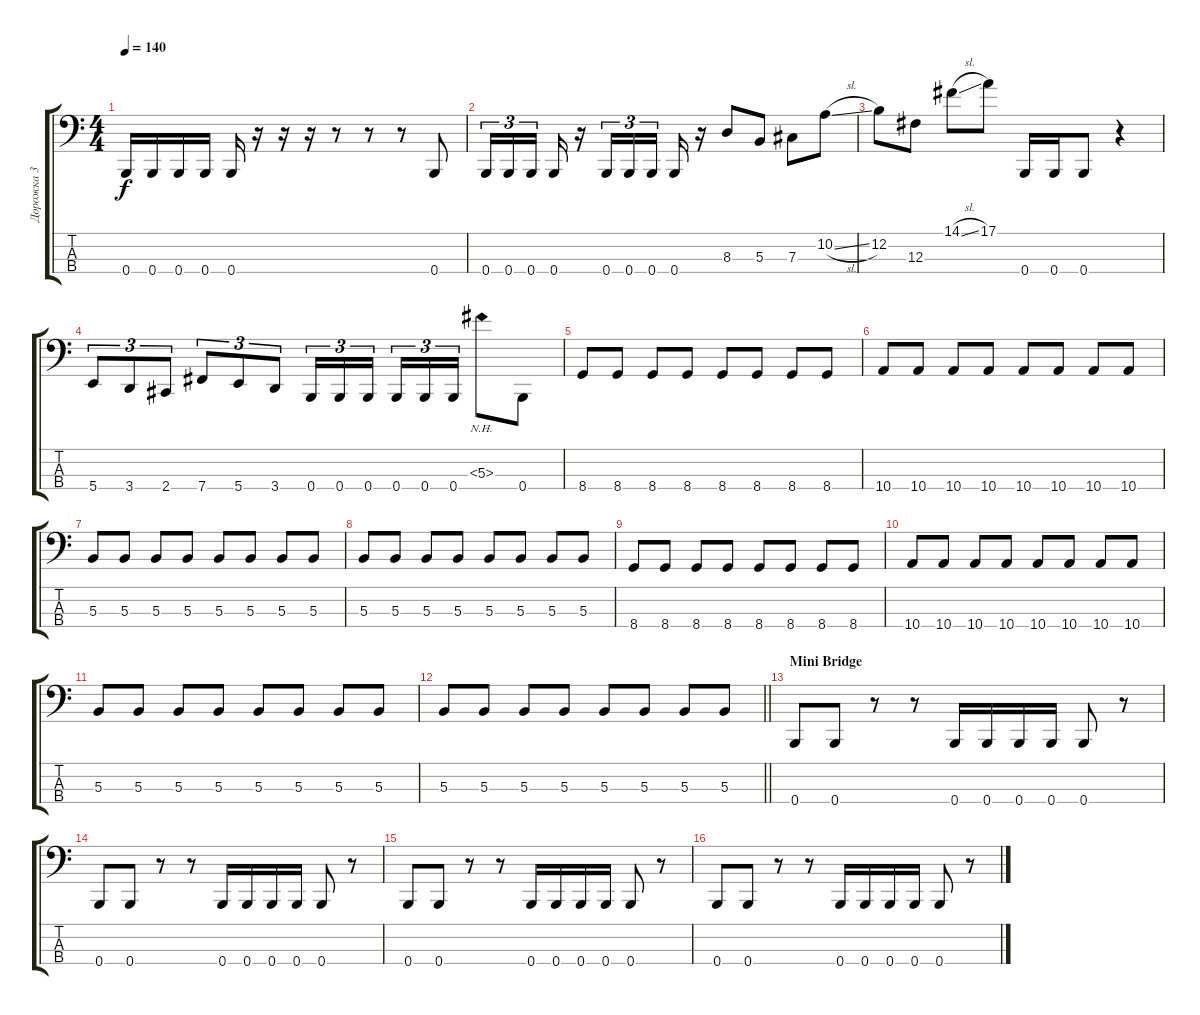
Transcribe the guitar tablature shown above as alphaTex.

\track ("Дорожка 3" "Дорожка 3") {instrument electricbassfinger}
\staff {score tabs}
\tuning (E2 B1 Gb1 B0) {hide}
\ts (4 4)
\tempo 140
\clef f4
\ks c
0.4.16{dy f} 0.4.16 0.4.16 0.4.16 0.4.16 r.16 r.16 r.16 r.8 r.8 r.8 0.4.8 |
0.4.16{tu (3 2)} 0.4.16{tu (3 2)} 0.4.16{tu (3 2) beam splitsecondary} 0.4.16 r.16 0.4.16{tu (3 2)} 0.4.16{tu (3 2)} 0.4.16{tu (3 2) beam splitsecondary} 0.4.16 r.16 8.3.8 5.3.8 7.3.8 10.2{sl}.8 |
12.2.8 12.3.8 14.1{sl}.8 17.1.8 0.4.16 0.4.16 0.4.8 r.4 |
5.4.8{tu (3 2)} 3.4.8{tu (3 2)} 2.4.8{tu (3 2)} 7.4.8{tu (3 2)} 5.4.8{tu (3 2)} 3.4.8{tu (3 2)} 0.4.16{tu (3 2)} 0.4.16{tu (3 2)} 0.4.16{tu (3 2) beam splitsecondary} 0.4.16{tu (3 2)} 0.4.16{tu (3 2)} 0.4.16{tu (3 2)} 5.3{nh}.8 0.4.8 |
8.4.8 8.4.8 8.4.8 8.4.8 8.4.8 8.4.8 8.4.8 8.4.8 |
10.4.8 10.4.8 10.4.8 10.4.8 10.4.8 10.4.8 10.4.8 10.4.8 |
5.3.8 5.3.8 5.3.8 5.3.8 5.3.8 5.3.8 5.3.8 5.3.8 |
5.3.8 5.3.8 5.3.8 5.3.8 5.3.8 5.3.8 5.3.8 5.3.8 |
8.4.8 8.4.8 8.4.8 8.4.8 8.4.8 8.4.8 8.4.8 8.4.8 |
10.4.8 10.4.8 10.4.8 10.4.8 10.4.8 10.4.8 10.4.8 10.4.8 |
5.3.8 5.3.8 5.3.8 5.3.8 5.3.8 5.3.8 5.3.8 5.3.8 |
\barLineRight lightlight
5.3.8 5.3.8 5.3.8 5.3.8 5.3.8 5.3.8 5.3.8 5.3.8 |
\section ("" "Mini Bridge")
0.4.8 0.4.8 r.8 r.8 0.4.16 0.4.16 0.4.16 0.4.16 0.4.8 r.8 |
0.4.8 0.4.8 r.8 r.8 0.4.16 0.4.16 0.4.16 0.4.16 0.4.8 r.8 |
0.4.8 0.4.8 r.8 r.8 0.4.16 0.4.16 0.4.16 0.4.16 0.4.8 r.8 |
0.4.8 0.4.8 r.8 r.8 0.4.16 0.4.16 0.4.16 0.4.16 0.4.8 r.8
